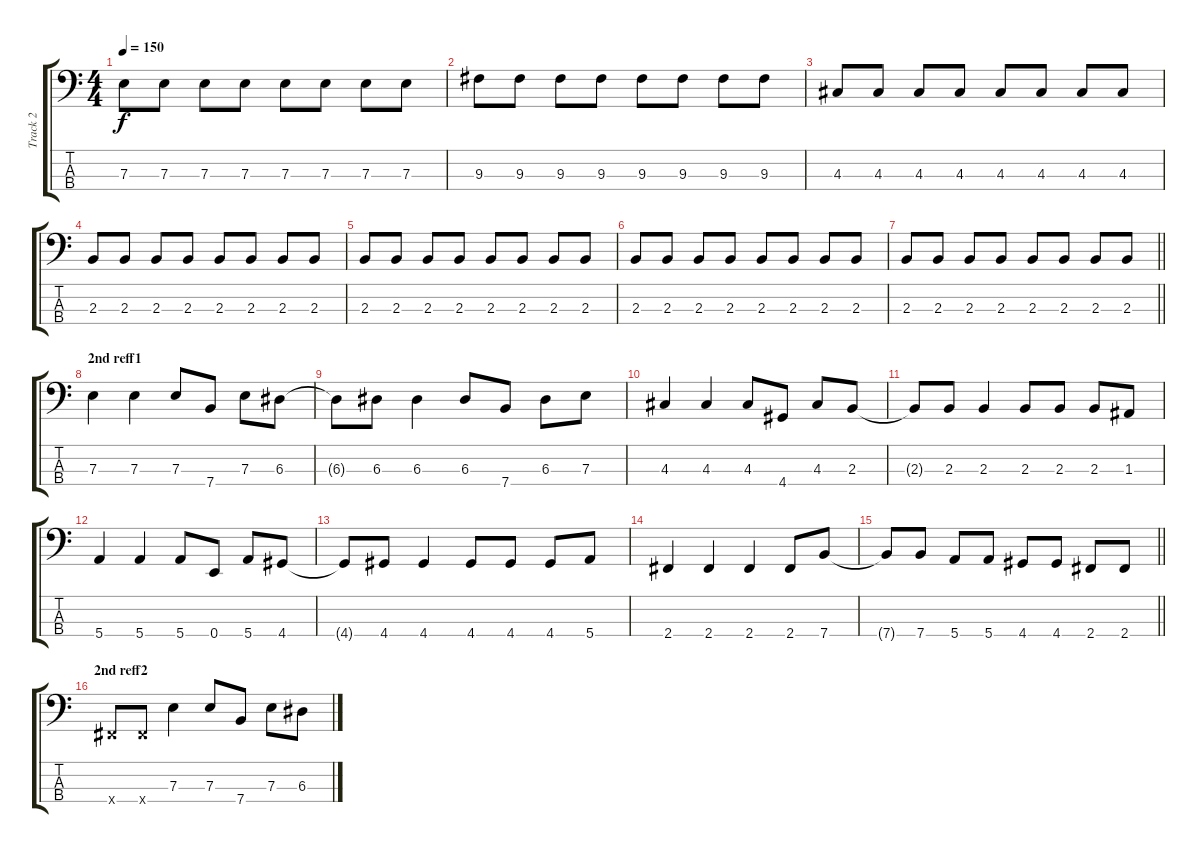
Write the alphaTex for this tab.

\track ("Track 2" "Track 2") {instrument electricbassfinger}
\staff {score tabs}
\tuning (G2 D2 A1 E1) {hide}
\ts (4 4)
\tempo 150
\clef f4
\ks c
7.3.8{dy f} 7.3.8 7.3.8 7.3.8 7.3.8 7.3.8 7.3.8 7.3.8 |
9.3.8 9.3.8 9.3.8 9.3.8 9.3.8 9.3.8 9.3.8 9.3.8 |
4.3.8 4.3.8 4.3.8 4.3.8 4.3.8 4.3.8 4.3.8 4.3.8 |
2.3.8 2.3.8 2.3.8 2.3.8 2.3.8 2.3.8 2.3.8 2.3.8 |
2.3.8 2.3.8 2.3.8 2.3.8 2.3.8 2.3.8 2.3.8 2.3.8 |
2.3.8 2.3.8 2.3.8 2.3.8 2.3.8 2.3.8 2.3.8 2.3.8 |
\barLineRight lightlight
2.3.8 2.3.8 2.3.8 2.3.8 2.3.8 2.3.8 2.3.8 2.3.8 |
\section ("" "2nd reff1")
7.3.4 7.3.4 7.3.8 7.4.8 7.3.8 6.3.8 |
6.3{t}.8 6.3.8 6.3.4 6.3.8 7.4.8 6.3.8 7.3.8 |
4.3.4 4.3.4 4.3.8 4.4.8 4.3.8 2.3.8 |
2.3{t}.8 2.3.8 2.3.4 2.3.8 2.3.8 2.3.8 1.3.8 |
5.4.4 5.4.4 5.4.8 0.4.8 5.4.8 4.4.8 |
4.4{t}.8 4.4.8 4.4.4 4.4.8 4.4.8 4.4.8 5.4.8 |
2.4.4 2.4.4 2.4.4 2.4.8 7.4.8 |
\barLineRight lightlight
7.4{t}.8 7.4.8 5.4.8 5.4.8 4.4.8 4.4.8 2.4.8 2.4.8 |
\section ("" "2nd reff2")
2.4{x}.8 2.4{x}.8 7.3.4 7.3.8 7.4.8 7.3.8 6.3.8
